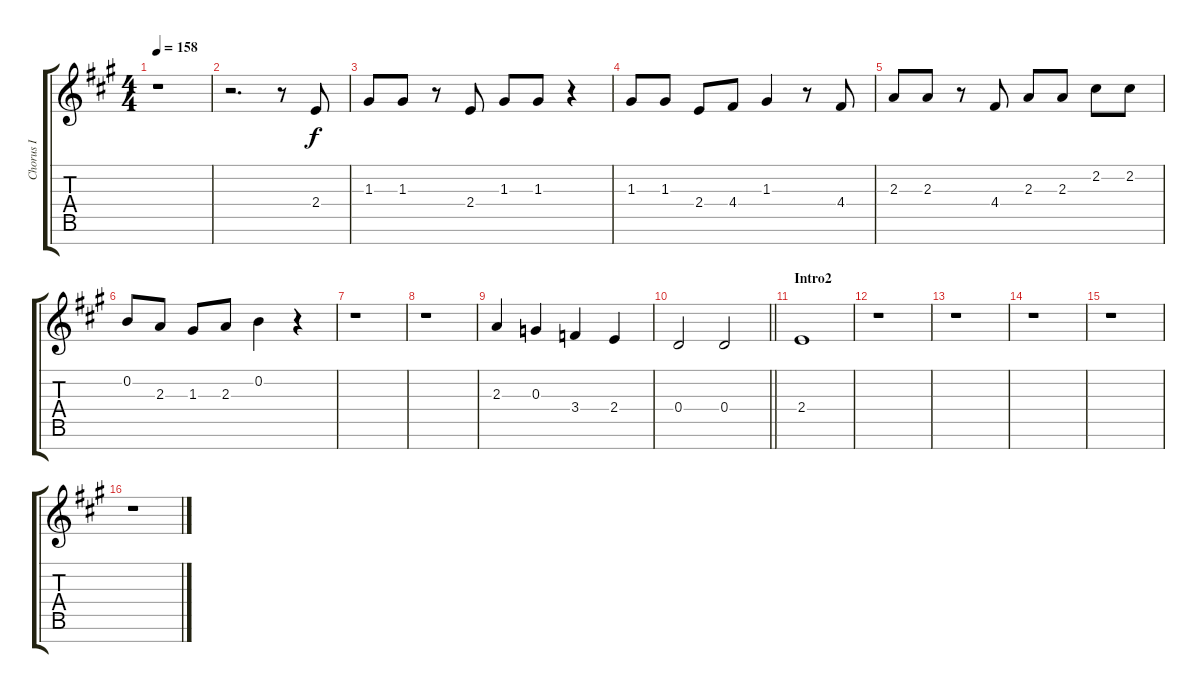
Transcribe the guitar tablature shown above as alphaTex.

\track ("Chorus I" "Chorus I") {instrument voiceoohs}
\staff {score tabs}
\tuning (E5 B4 G4 D4 A3 E3 B2) {hide}
\ts (4 4)
\tempo 158
\clef g2
\ks a
r.1{dy f} |
r.2{d} r.8 2.4.8 |
1.3.8 1.3.8 r.8 2.4.8 1.3.8 1.3.8 r.4 |
1.3.8 1.3.8 2.4.8 4.4.8 1.3.4 r.8 4.4.8 |
2.3.8 2.3.8 r.8 4.4.8 2.3.8 2.3.8 2.2.8 2.2.8 |
0.2.8 2.3.8 1.3.8 2.3.8 0.2.4 r.4 |
r.1 |
r.1 |
2.3.4 0.3.4 3.4.4 2.4.4 |
\barLineRight lightlight
0.4.2 0.4.2 |
\section ("" "Intro2")
2.4.1 |
r.1 |
r.1 |
r.1 |
r.1 |
r.1
